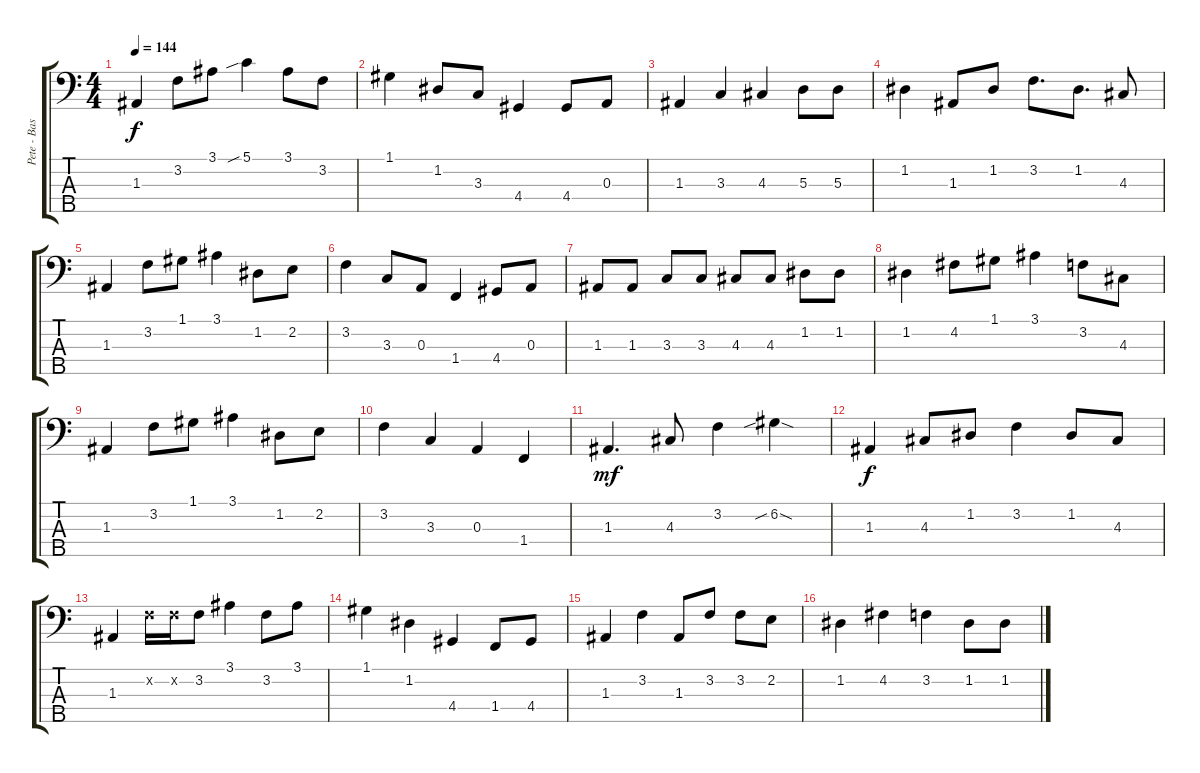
\track ("Pete - Bass" "Pete - Bas") {instrument electricbassfinger}
\staff {score tabs}
\tuning (G2 D2 A1 E1 B0) {hide}
\ts (4 4)
\tempo 144
\clef f4
\ks c
1.3.4{dy f} 3.2.8 3.1.8 5.1{sib}.4 3.1.8 3.2.8 |
1.1.4 1.2.8 3.3.8 4.4.4 4.4.8 0.3.8 |
1.3.4 3.3.4 4.3.4 5.3.8 5.3.8 |
1.2.4 1.3.8 1.2.8 3.2.8{d} 1.2.8{d} 4.3.8 |
1.3.4 3.2.8 1.1.8 3.1.4 1.2.8 2.2.8 |
3.2.4 3.3.8 0.3.8 1.4.4 4.4.8 0.3.8 |
1.3.8 1.3.8 3.3.8 3.3.8 4.3.8 4.3.8 1.2.8 1.2.8 |
1.2.4 4.2.8 1.1.8 3.1.4 3.2.8 4.3.8 |
1.3.4 3.2.8 1.1.8 3.1.4 1.2.8 2.2.8 |
3.2.4 3.3.4 0.3.4 1.4.4 |
1.3.4{d dy mf} 4.3.8 3.2.4 6.2{sib sod}.4 |
1.3.4{dy f} 4.3.8 1.2.8 3.2.4 1.2.8 4.3.8 |
1.3.4 3.2{x}.16 3.2{x}.16 3.2.8 3.1.4 3.2.8 3.1.8 |
1.1.4 1.2.4 4.4.4 1.4.8 4.4.8 |
1.3.4 3.2.4 1.3.8 3.2.8 3.2.8 2.2.8 |
1.2.4 4.2.4 3.2.4 1.2.8 1.2.8
